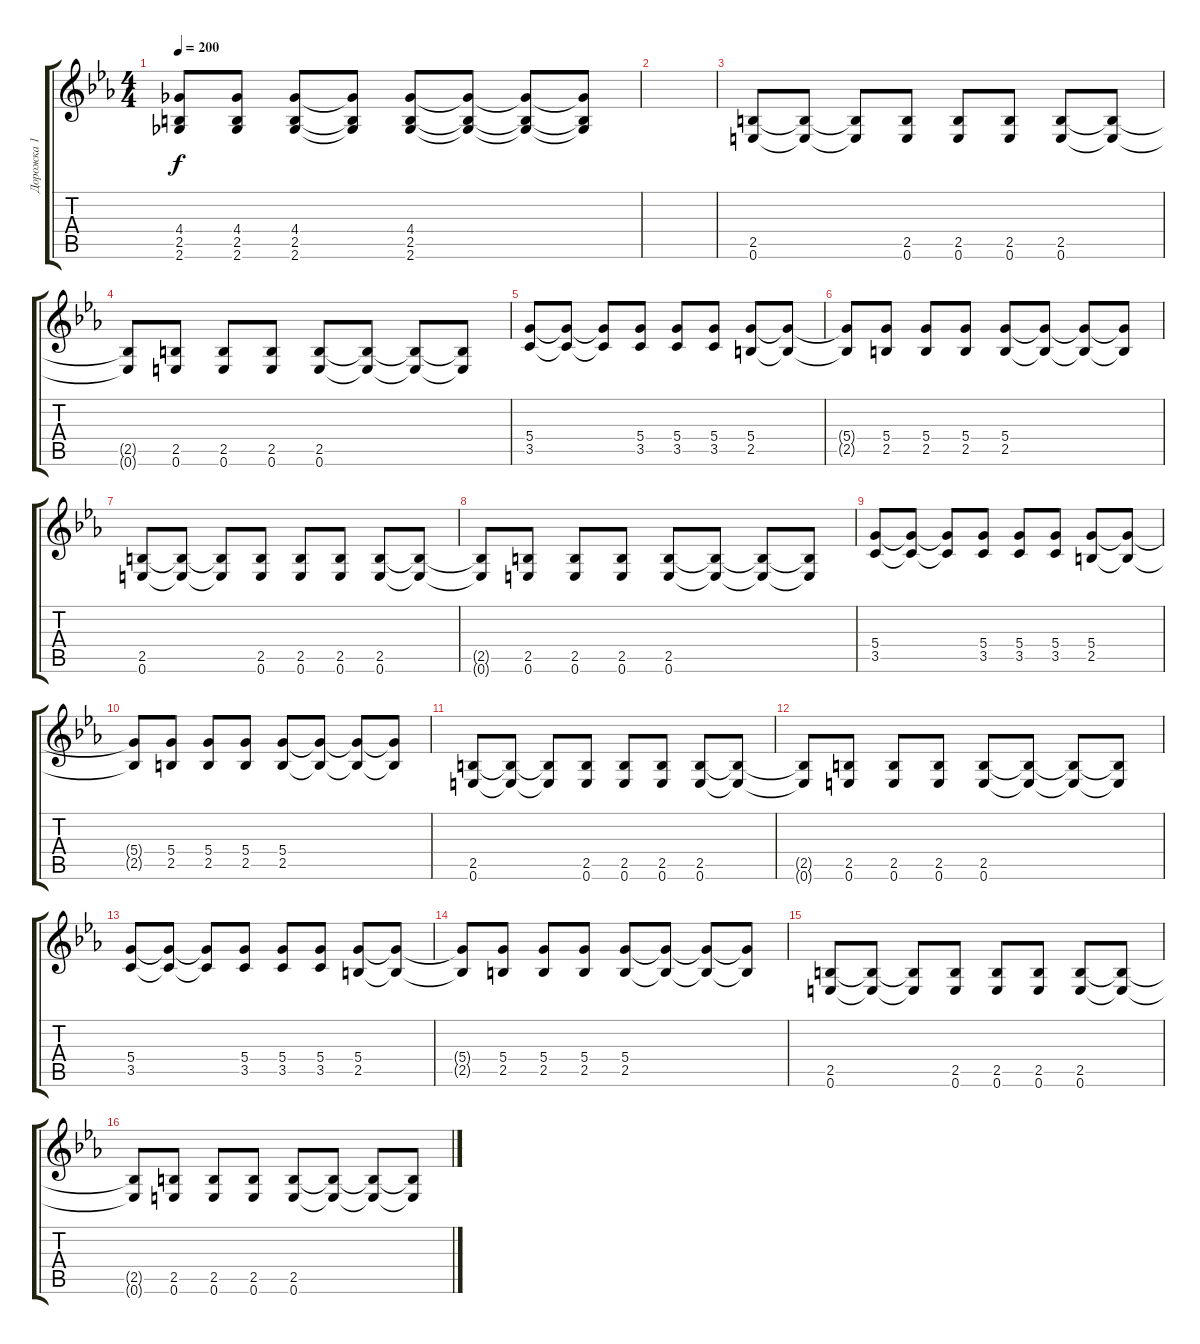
\track ("Дорожка 1" "Дорожка 1") {instrument distortionguitar}
\staff {score tabs}
\tuning (E4 B3 G3 D3 A2 E2) {hide}
\ts (4 4)
\tempo 200
\clef g2
\ks cminor
(4.4{t} 2.5{t} 2.6{t}).8{dy f} (4.4 2.5 2.6).8 (4.4 2.5 2.6).8 (4.4{t} 2.5{t} 2.6{t}).8 (4.4 2.5 2.6).8 (4.4{t} 2.5{t} 2.6{t}).8 (4.4{t} 2.5{t} 2.6{t}).8 (4.4{t} 2.5{t} 2.6{t}).8 |
|
(2.5 0.6).8 (2.5{t} 0.6{t}).8 (2.5{t} 0.6{t}).8 (2.5 0.6).8 (2.5 0.6).8 (2.5 0.6).8 (2.5 0.6).8 (2.5{t} 0.6{t}).8 |
(2.5{t} 0.6{t}).8 (2.5 0.6).8 (2.5 0.6).8 (2.5 0.6).8 (2.5 0.6).8 (2.5{t} 0.6{t}).8 (2.5{t} 0.6{t}).8 (2.5{t} 0.6{t}).8 |
(5.4 3.5).8 (5.4{t} 3.5{t}).8 (5.4{t} 3.5{t}).8 (5.4 3.5).8 (5.4 3.5).8 (5.4 3.5).8 (5.4 2.5).8 (5.4{t} 2.5{t}).8 |
(5.4{t} 2.5{t}).8 (5.4 2.5).8 (5.4 2.5).8 (5.4 2.5).8 (5.4 2.5).8 (5.4{t} 2.5{t}).8 (5.4{t} 2.5{t}).8 (5.4{t} 2.5{t}).8 |
(2.5 0.6).8 (2.5{t} 0.6{t}).8 (2.5{t} 0.6{t}).8 (2.5 0.6).8 (2.5 0.6).8 (2.5 0.6).8 (2.5 0.6).8 (2.5{t} 0.6{t}).8 |
(2.5{t} 0.6{t}).8 (2.5 0.6).8 (2.5 0.6).8 (2.5 0.6).8 (2.5 0.6).8 (2.5{t} 0.6{t}).8 (2.5{t} 0.6{t}).8 (2.5{t} 0.6{t}).8 |
(5.4 3.5).8 (5.4{t} 3.5{t}).8 (5.4{t} 3.5{t}).8 (5.4 3.5).8 (5.4 3.5).8 (5.4 3.5).8 (5.4 2.5).8 (5.4{t} 2.5{t}).8 |
(5.4{t} 2.5{t}).8 (5.4 2.5).8 (5.4 2.5).8 (5.4 2.5).8 (5.4 2.5).8 (5.4{t} 2.5{t}).8 (5.4{t} 2.5{t}).8 (5.4{t} 2.5{t}).8 |
(2.5 0.6).8 (2.5{t} 0.6{t}).8 (2.5{t} 0.6{t}).8 (2.5 0.6).8 (2.5 0.6).8 (2.5 0.6).8 (2.5 0.6).8 (2.5{t} 0.6{t}).8 |
(2.5{t} 0.6{t}).8 (2.5 0.6).8 (2.5 0.6).8 (2.5 0.6).8 (2.5 0.6).8 (2.5{t} 0.6{t}).8 (2.5{t} 0.6{t}).8 (2.5{t} 0.6{t}).8 |
(5.4 3.5).8 (5.4{t} 3.5{t}).8 (5.4{t} 3.5{t}).8 (5.4 3.5).8 (5.4 3.5).8 (5.4 3.5).8 (5.4 2.5).8 (5.4{t} 2.5{t}).8 |
(5.4{t} 2.5{t}).8 (5.4 2.5).8 (5.4 2.5).8 (5.4 2.5).8 (5.4 2.5).8 (5.4{t} 2.5{t}).8 (5.4{t} 2.5{t}).8 (5.4{t} 2.5{t}).8 |
(2.5 0.6).8 (2.5{t} 0.6{t}).8 (2.5{t} 0.6{t}).8 (2.5 0.6).8 (2.5 0.6).8 (2.5 0.6).8 (2.5 0.6).8 (2.5{t} 0.6{t}).8 |
(2.5{t} 0.6{t}).8 (2.5 0.6).8 (2.5 0.6).8 (2.5 0.6).8 (2.5 0.6).8 (2.5{t} 0.6{t}).8 (2.5{t} 0.6{t}).8 (2.5{t} 0.6{t}).8
